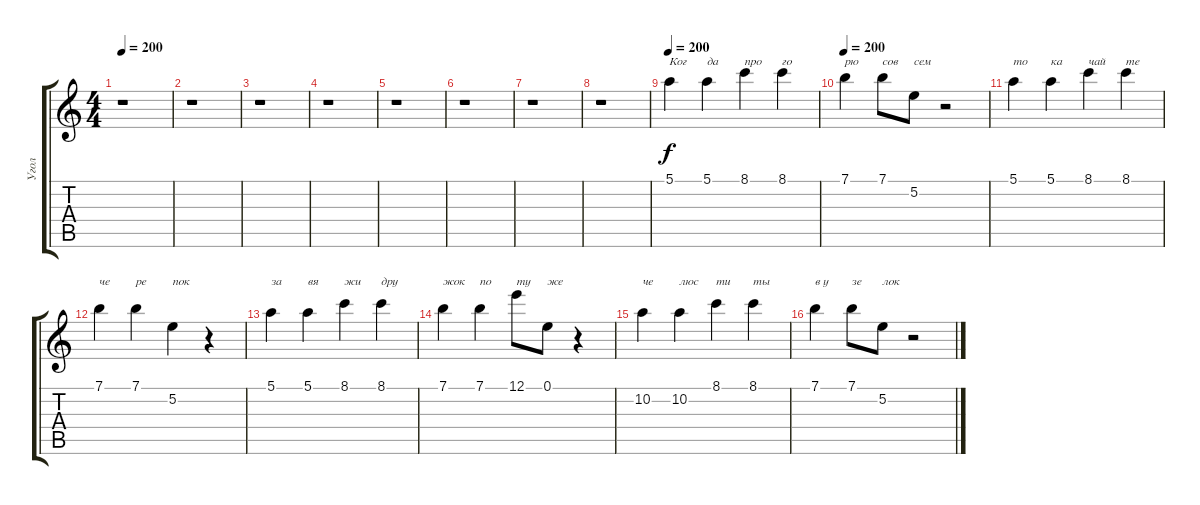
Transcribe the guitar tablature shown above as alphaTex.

\track ("Угол" "Угол") {instrument electricguitarmuted}
\staff {score tabs}
\tuning (E4 B3 G3 D3 A2 E2) {hide}
\ts (4 4)
\tempo 200
\clef g2
\ks c
r.1{dy fff} |
r.1 |
r.1 |
r.1 |
r.1 |
r.1 |
r.1 |
r.1 |
\tempo 200
5.1.4{txt "Ког" dy f} 5.1.4{txt "да"} 8.1.4{txt "про"} 8.1.4{txt "го"} |
\tempo 200
7.1.4{txt "рю"} 7.1.8{txt "сов"} 5.2.8{txt "сем"} r.2 |
5.1.4{txt "то"} 5.1.4{txt "ка"} 8.1.4{txt "чай"} 8.1.4{txt "те"} |
7.1.4{txt "че"} 7.1.4{txt "ре"} 5.2.4{txt "пок"} r.4 |
5.1.4{txt "за"} 5.1.4{txt "вя"} 8.1.4{txt "жи"} 8.1.4{txt "дру"} |
7.1.4{txt "жок"} 7.1.4{txt "по"} 12.1.8{txt "ту"} 0.1.8{txt "же"} r.4 |
10.2.4{txt "че"} 10.2.4{txt "люс"} 8.1.4{txt "ти"} 8.1.4{txt "ты"} |
7.1.4{txt "в у"} 7.1.8{txt "зе"} 5.2.8{txt "лок"} r.2
